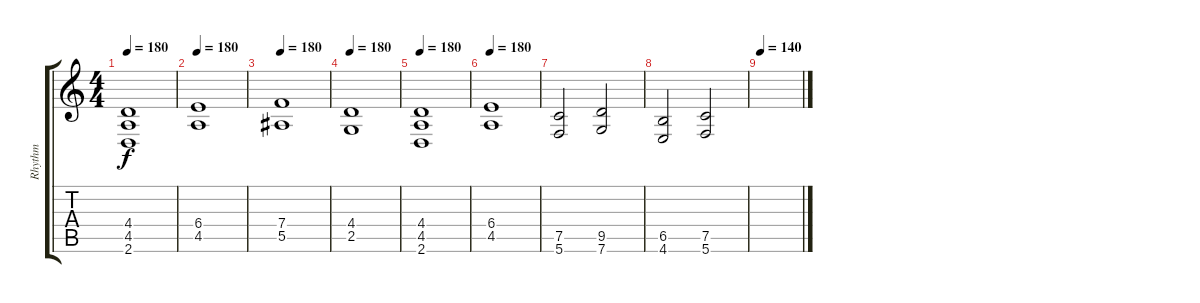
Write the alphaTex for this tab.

\track ("Rhythm" "Rhythm") {instrument distortionguitar}
\staff {score tabs}
\tuning (C4 G3 Eb3 Bb2 F2 C2) {hide}
\ts (4 4)
\tempo 180
\clef g2
\ks c
(4.4 4.5 2.6).1{dy f} |
\tempo 180
(6.4 4.5).1 |
\tempo 180
(7.4 5.5).1 |
\tempo 180
(4.4 2.5).1 |
\tempo 180
(4.4 4.5 2.6).1 |
\tempo 180
(6.4 4.5).1 |
(7.5 5.6).2 (9.5 7.6).2 |
(6.5 4.6).2 (7.5 5.6).2 |
\tempo 140
